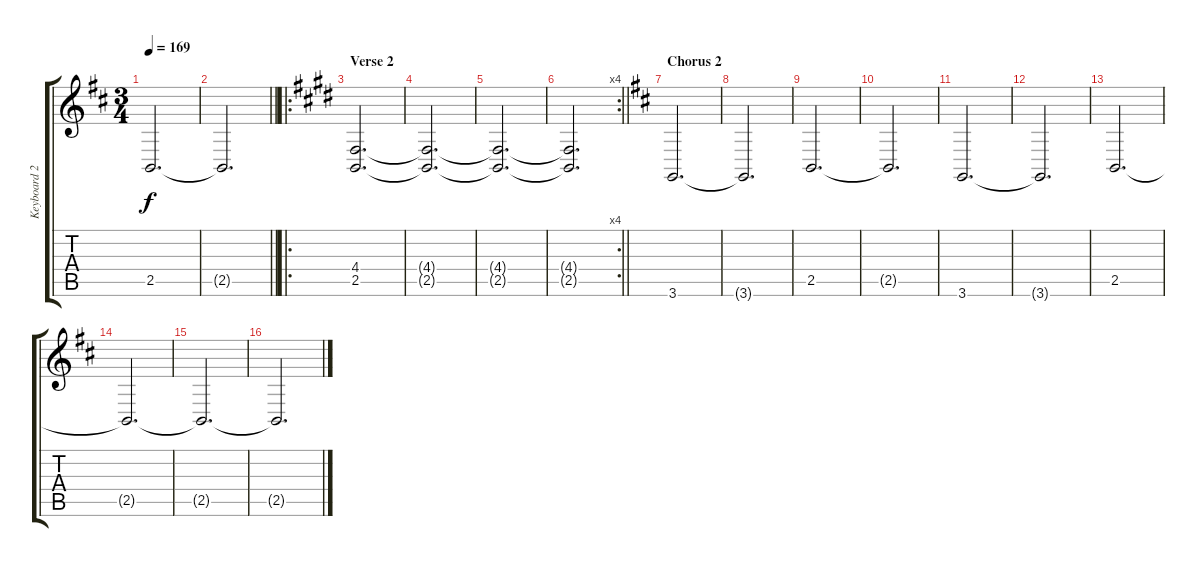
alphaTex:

\track ("Keyboard 2" "Keyboard 2") {instrument synthstrings1}
\staff {score tabs}
\tuning (E4 B3 G3 D3 A2 E2) {hide}
\ts (3 4)
\tempo 169
\clef g2
\ks d
2.5{t}.2{d dy f} |
\barLineRight lightlight
2.5{t}.2{d} |
\ro
\section ("" "Verse 2")
\ks e
(4.4 2.5).2{d} |
(4.4{t} 2.5{t}).2{d} |
(4.4{t} 2.5{t}).2{d} |
\rc 4
\barLineRight lightlight
(4.4{t} 2.5{t}).2{d} |
\section ("" "Chorus 2")
\ks d
3.6.2{d} |
3.6{t}.2{d} |
2.5.2{d} |
2.5{t}.2{d} |
3.6.2{d} |
3.6{t}.2{d} |
2.5.2{d} |
2.5{t}.2{d} |
2.5{t}.2{d} |
2.5{t}.2{d}
